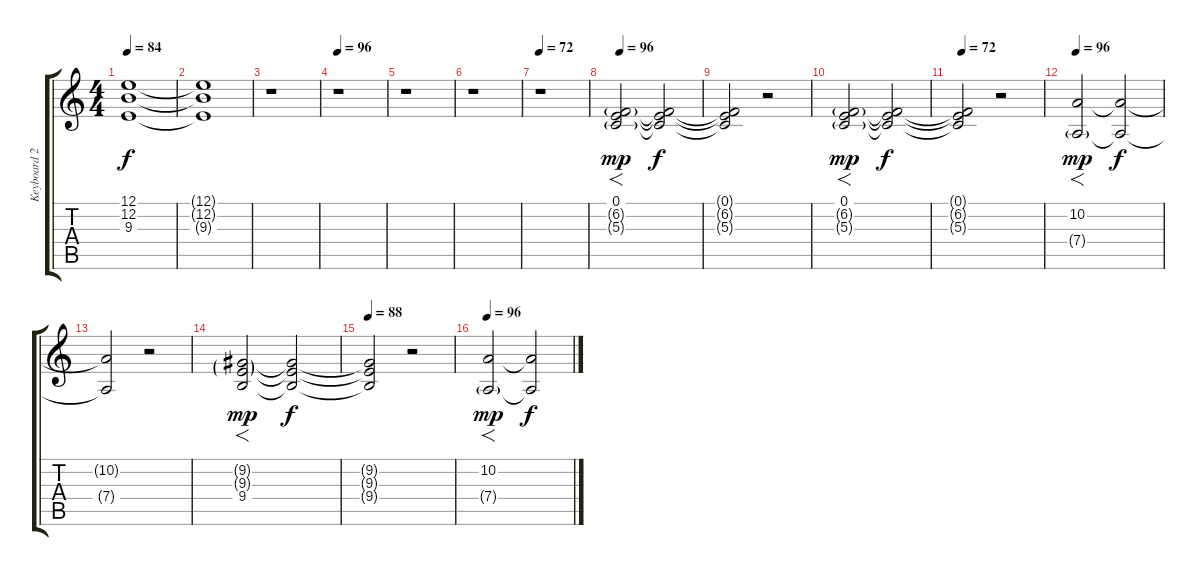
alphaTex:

\track ("Keyboard 2" "Keyboard 2") {instrument stringensemble1}
\staff {score tabs}
\tuning (E4 B3 G3 D3 A2 E2) {hide}
\ts (4 4)
\tempo 84
\clef g2
\ks c
(12.1{t} 12.2{t} 9.3{t}).1{dy f} |
(12.1{t} 12.2{t} 9.3{t}).1 |
r.1 |
\tempo 96
r.1 |
r.1{volume 5} |
r.1 |
\tempo 72
r.1 |
\tempo 96
(0.1 6.2{g} 5.3{g}).2{f dy mp} (0.1{t} 6.2{t} 5.3{t}).2{dy f volume 0} |
(0.1{t} 6.2{t} 5.3{t}).2 r.2{volume 5} |
(0.1 6.2{g} 5.3{g}).2{f dy mp} (0.1{t} 6.2{t} 5.3{t}).2{dy f volume 0} |
\tempo 72
(0.1{t} 6.2{t} 5.3{t}).2 r.2{volume 5} |
\tempo 96
(10.2 7.4{g}).2{f dy mp} (10.2{t} 7.4{t}).2{dy f volume 0} |
(10.2{t} 7.4{t}).2 r.2{volume 5} |
(9.2{g} 9.3{g} 9.4).2{f dy mp} (9.2{t} 9.3{t} 9.4{t}).2{dy f volume 0} |
\tempo 88
(9.2{t} 9.3{t} 9.4{t}).2 r.2{volume 5} |
\tempo 96
(10.2 7.4{g}).2{f dy mp} (10.2{t} 7.4{t}).2{dy f volume 0}
